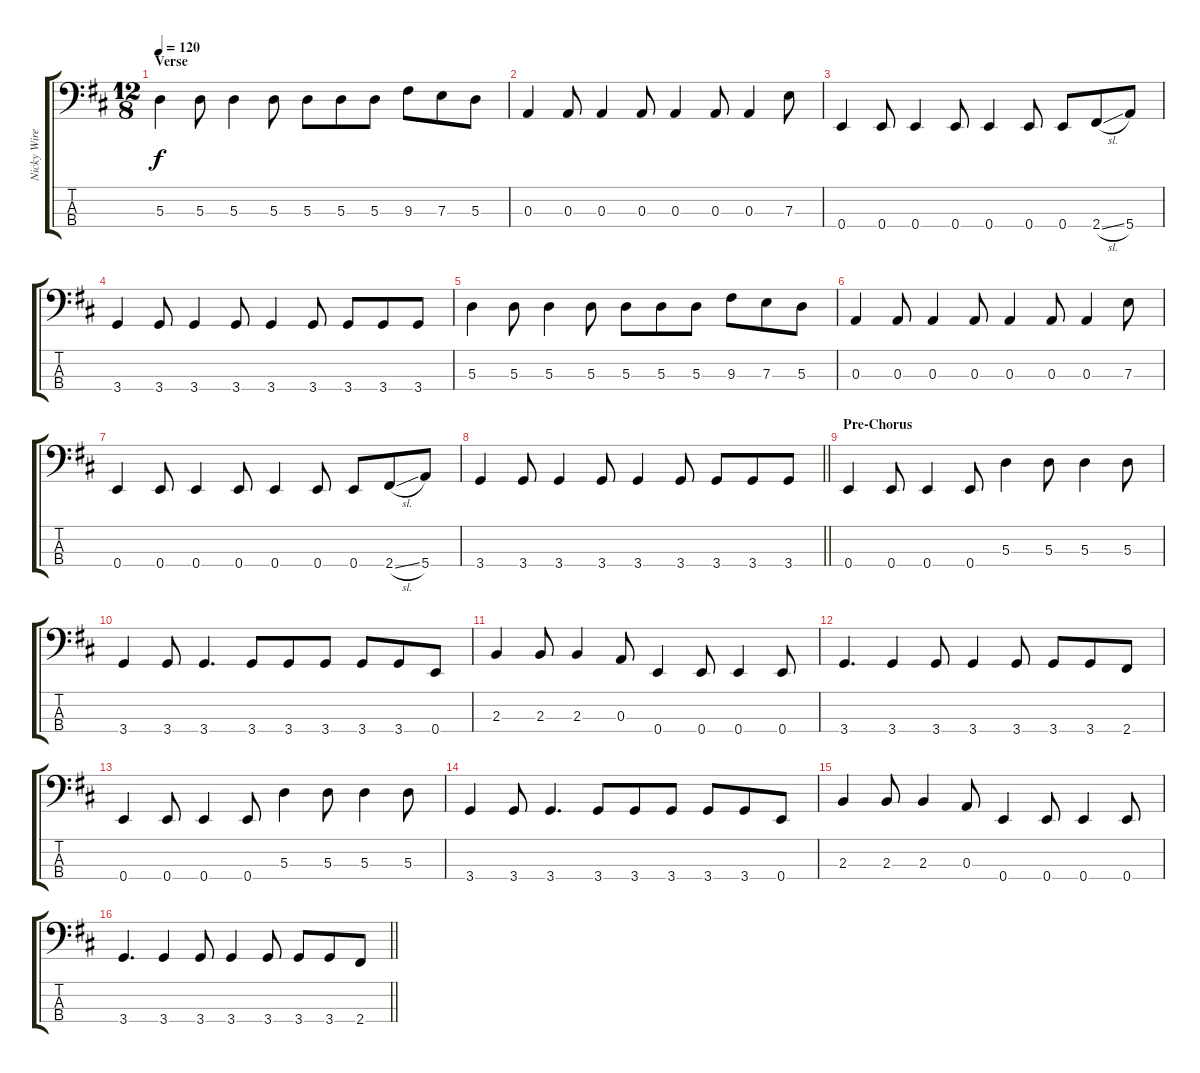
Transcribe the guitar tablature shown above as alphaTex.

\track ("Nicky Wire (Bass)" "Nicky Wire") {instrument electricbasspick}
\staff {score tabs}
\tuning (G2 D2 A1 E1) {hide}
\ts (12 8)
\section ("" "Verse")
\tempo 120
\clef f4
\ks d
5.3.4{dy f} 5.3.8 5.3.4 5.3.8 5.3.8 5.3.8 5.3.8 9.3.8 7.3.8 5.3.8 |
0.3.4 0.3.8 0.3.4 0.3.8 0.3.4 0.3.8 0.3.4 7.3.8 |
0.4.4 0.4.8 0.4.4 0.4.8 0.4.4 0.4.8 0.4.8 2.4{sl}.8 5.4.8 |
3.4.4 3.4.8 3.4.4 3.4.8 3.4.4 3.4.8 3.4.8 3.4.8 3.4.8 |
5.3.4 5.3.8 5.3.4 5.3.8 5.3.8 5.3.8 5.3.8 9.3.8 7.3.8 5.3.8 |
0.3.4 0.3.8 0.3.4 0.3.8 0.3.4 0.3.8 0.3.4 7.3.8 |
0.4.4 0.4.8 0.4.4 0.4.8 0.4.4 0.4.8 0.4.8 2.4{sl}.8 5.4.8 |
\barLineRight lightlight
3.4.4 3.4.8 3.4.4 3.4.8 3.4.4 3.4.8 3.4.8 3.4.8 3.4.8 |
\section ("" "Pre-Chorus")
0.4.4 0.4.8 0.4.4 0.4.8 5.3.4 5.3.8 5.3.4 5.3.8 |
3.4.4 3.4.8 3.4.4{d} 3.4.8 3.4.8 3.4.8 3.4.8 3.4.8 0.4.8 |
2.3.4 2.3.8 2.3.4 0.3.8 0.4.4 0.4.8 0.4.4 0.4.8 |
3.4.4{d} 3.4.4 3.4.8 3.4.4 3.4.8 3.4.8 3.4.8 2.4.8 |
0.4.4 0.4.8 0.4.4 0.4.8 5.3.4 5.3.8 5.3.4 5.3.8 |
3.4.4 3.4.8 3.4.4{d} 3.4.8 3.4.8 3.4.8 3.4.8 3.4.8 0.4.8 |
2.3.4 2.3.8 2.3.4 0.3.8 0.4.4 0.4.8 0.4.4 0.4.8 |
\barLineRight lightlight
3.4.4{d} 3.4.4 3.4.8 3.4.4 3.4.8 3.4.8 3.4.8 2.4.8
